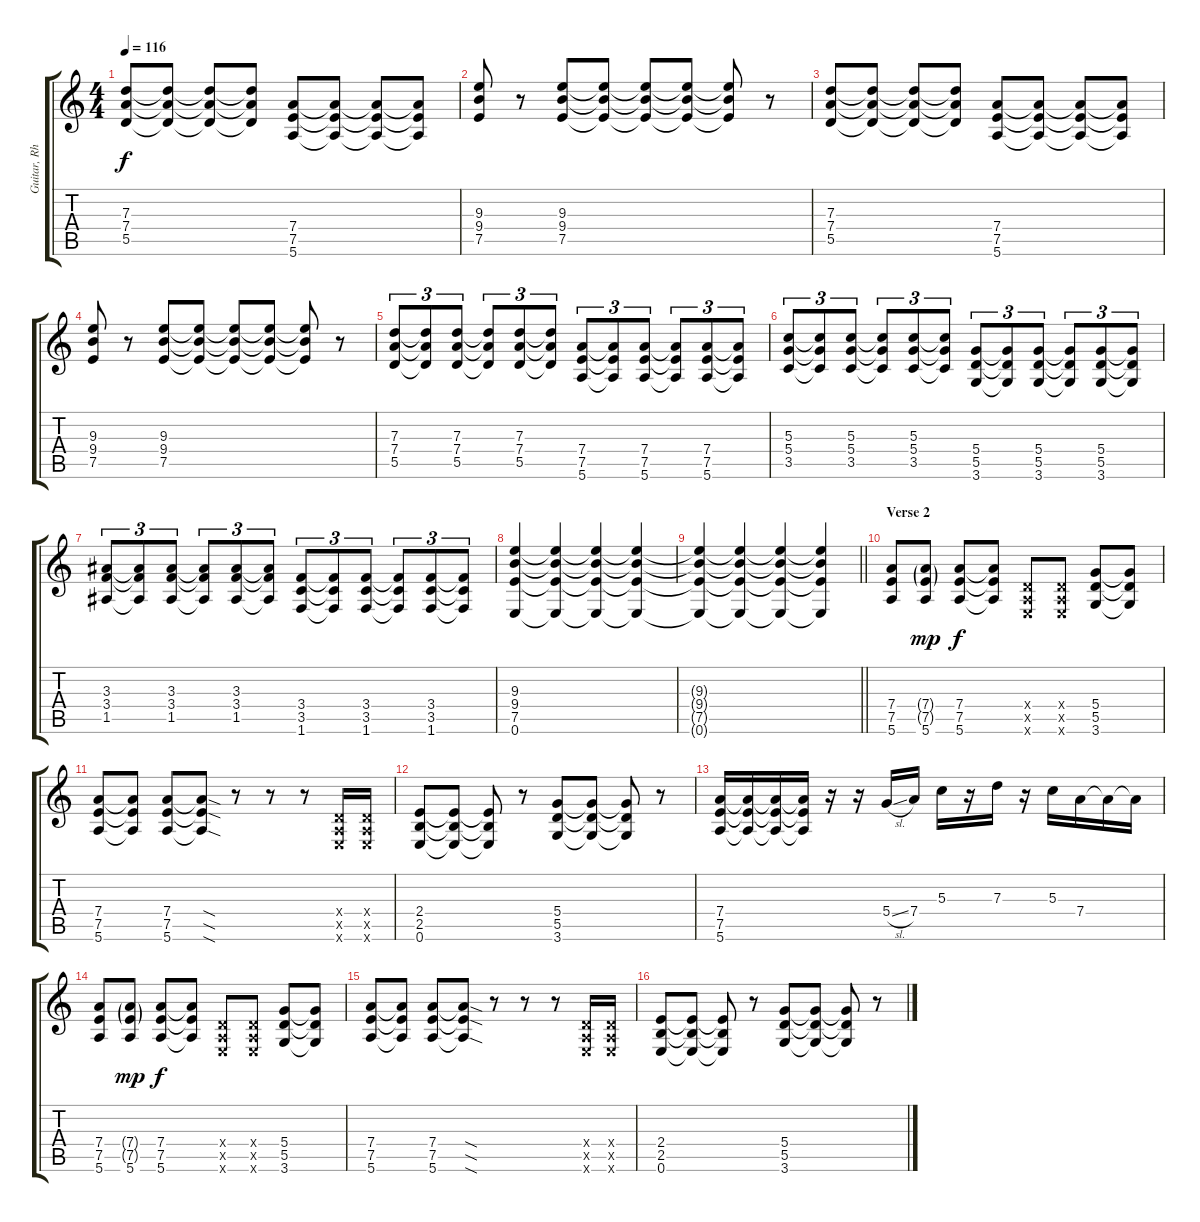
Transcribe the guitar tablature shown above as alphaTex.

\track ("Guitar, Rhythm" "Guitar, Rh") {instrument distortionguitar}
\staff {score tabs}
\tuning (E4 B3 G3 D3 A2 E2) {hide}
\ts (4 4)
\tempo 116
\clef g2
\ks c
(7.3 7.4 5.5).8{dy f} (7.3{t} 7.4{t} 5.5{t}).8 (7.3{t} 7.4{t} 5.5{t}).8 (7.3{t} 7.4{t} 5.5{t}).8 (7.4 7.5 5.6).8 (7.4{t} 7.5{t} 5.6{t}).8 (7.4{t} 7.5{t} 5.6{t}).8 (7.4{t} 7.5{t} 5.6{t}).8 |
(9.3 9.4 7.5).8 r.8 (9.3 9.4 7.5).8 (9.3{t} 9.4{t} 7.5{t}).8 (9.3{t} 9.4{t} 7.5{t}).8 (9.3{t} 9.4{t} 7.5{t}).8 (9.3{t} 9.4{t} 7.5{t}).8 r.8 |
(7.3 7.4 5.5).8 (7.3{t} 7.4{t} 5.5{t}).8 (7.3{t} 7.4{t} 5.5{t}).8 (7.3{t} 7.4{t} 5.5{t}).8 (7.4 7.5 5.6).8 (7.4{t} 7.5{t} 5.6{t}).8 (7.4{t} 7.5{t} 5.6{t}).8 (7.4{t} 7.5{t} 5.6{t}).8 |
(9.3 9.4 7.5).8 r.8 (9.3 9.4 7.5).8 (9.3{t} 9.4{t} 7.5{t}).8 (9.3{t} 9.4{t} 7.5{t}).8 (9.3{t} 9.4{t} 7.5{t}).8 (9.3{t} 9.4{t} 7.5{t}).8 r.8 |
(7.3 7.4 5.5).8{tu (3 2)} (7.3{t} 7.4{t} 5.5{t}).8{tu (3 2)} (7.3 7.4 5.5).8{tu (3 2)} (7.3{t} 7.4{t} 5.5{t}).8{tu (3 2)} (7.3 7.4 5.5).8{tu (3 2)} (7.3{t} 7.4{t} 5.5{t}).8{tu (3 2)} (7.4 7.5 5.6).8{tu (3 2)} (7.4{t} 7.5{t} 5.6{t}).8{tu (3 2)} (7.4 7.5 5.6).8{tu (3 2)} (7.4{t} 7.5{t} 5.6{t}).8{tu (3 2)} (7.4 7.5 5.6).8{tu (3 2)} (7.4{t} 7.5{t} 5.6{t}).8{tu (3 2)} |
(5.3 5.4 3.5).8{tu (3 2)} (5.3{t} 5.4{t} 3.5{t}).8{tu (3 2)} (5.3 5.4 3.5).8{tu (3 2)} (5.3{t} 5.4{t} 3.5{t}).8{tu (3 2)} (5.3 5.4 3.5).8{tu (3 2)} (5.3{t} 5.4{t} 3.5{t}).8{tu (3 2)} (5.4 5.5 3.6).8{tu (3 2)} (5.4{t} 5.5{t} 3.6{t}).8{tu (3 2)} (5.4 5.5 3.6).8{tu (3 2)} (5.4{t} 5.5{t} 3.6{t}).8{tu (3 2)} (5.4 5.5 3.6).8{tu (3 2)} (5.4{t} 5.5{t} 3.6{t}).8{tu (3 2)} |
(3.3 3.4 1.5).8{tu (3 2)} (3.3{t} 3.4{t} 1.5{t}).8{tu (3 2)} (3.3 3.4 1.5).8{tu (3 2)} (3.3{t} 3.4{t} 1.5{t}).8{tu (3 2)} (3.3 3.4 1.5).8{tu (3 2)} (3.3{t} 3.4{t} 1.5{t}).8{tu (3 2)} (3.4 3.5 1.6).8{tu (3 2)} (3.4{t} 3.5{t} 1.6{t}).8{tu (3 2)} (3.4 3.5 1.6).8{tu (3 2)} (3.4{t} 3.5{t} 1.6{t}).8{tu (3 2)} (3.4 3.5 1.6).8{tu (3 2)} (3.4{t} 3.5{t} 1.6{t}).8{tu (3 2)} |
(9.3 9.4 7.5 0.6).4 (9.3{t} 9.4{t} 7.5{t} 0.6{t}).4 (9.3{t} 9.4{t} 7.5{t} 0.6{t}).4 (9.3{t} 9.4{t} 7.5{t} 0.6{t}).4 |
\barLineRight lightlight
(9.3{t} 9.4{t} 7.5{t} 0.6{t}).4 (9.3{t} 9.4{t} 7.5{t} 0.6{t}).4 (9.3{t} 9.4{t} 7.5{t} 0.6{t}).4 (9.3{t} 9.4{t} 7.5{t} 0.6{t}).4 |
\section ("" "Verse 2")
(7.4 7.5 5.6).8 (7.4{g} 7.5{g} 5.6).8{dy mp} (7.4 7.5 5.6).8{dy f} (7.4{t} 7.5{t} 5.6{t}).8 (0.4{x} 0.5{x} 0.6{x}).8 (0.4{x} 0.5{x} 0.6{x}).8 (5.4 5.5 3.6).8 (5.4{t} 5.5{t} 3.6{t}).8 |
(7.4 7.5 5.6).8 (7.4{t} 7.5{t} 5.6{t}).8 (7.4 7.5 5.6).8 (7.4{sod t} 7.5{sod t} 5.6{sod t}).8 r.8 r.8 r.8 (0.4{x} 0.5{x} 0.6{x}).16 (0.4{x} 0.5{x} 0.6{x}).16 |
(2.4 2.5 0.6).8 (2.4{t} 2.5{t} 0.6{t}).8 (2.4{t} 2.5{t} 0.6{t}).8 r.8 (5.4 5.5 3.6).8 (5.4{t} 5.5{t} 3.6{t}).8 (5.4{t} 5.5{t} 3.6{t}).8 r.8 |
(7.4 7.5 5.6).16 (7.4{t} 7.5{t} 5.6{t}).16 (7.4{t} 7.5{t} 5.6{t}).16 (7.4{t} 7.5{t} 5.6{t}).16 r.16 r.16 5.4{sl}.16 7.4.16 5.3.16 r.16 7.3.16 r.16 5.3.16 7.4.16 7.4{t}.16 7.4{t}.16 |
(7.4 7.5 5.6).8 (7.4{g} 7.5{g} 5.6).8{dy mp} (7.4 7.5 5.6).8{dy f} (7.4{t} 7.5{t} 5.6{t}).8 (0.4{x} 0.5{x} 0.6{x}).8 (0.4{x} 0.5{x} 0.6{x}).8 (5.4 5.5 3.6).8 (5.4{t} 5.5{t} 3.6{t}).8 |
(7.4 7.5 5.6).8 (7.4{t} 7.5{t} 5.6{t}).8 (7.4 7.5 5.6).8 (7.4{sod t} 7.5{sod t} 5.6{sod t}).8 r.8 r.8 r.8 (0.4{x} 0.5{x} 0.6{x}).16 (0.4{x} 0.5{x} 0.6{x}).16 |
(2.4 2.5 0.6).8 (2.4{t} 2.5{t} 0.6{t}).8 (2.4{t} 2.5{t} 0.6{t}).8 r.8 (5.4 5.5 3.6).8 (5.4{t} 5.5{t} 3.6{t}).8 (5.4{t} 5.5{t} 3.6{t}).8 r.8
